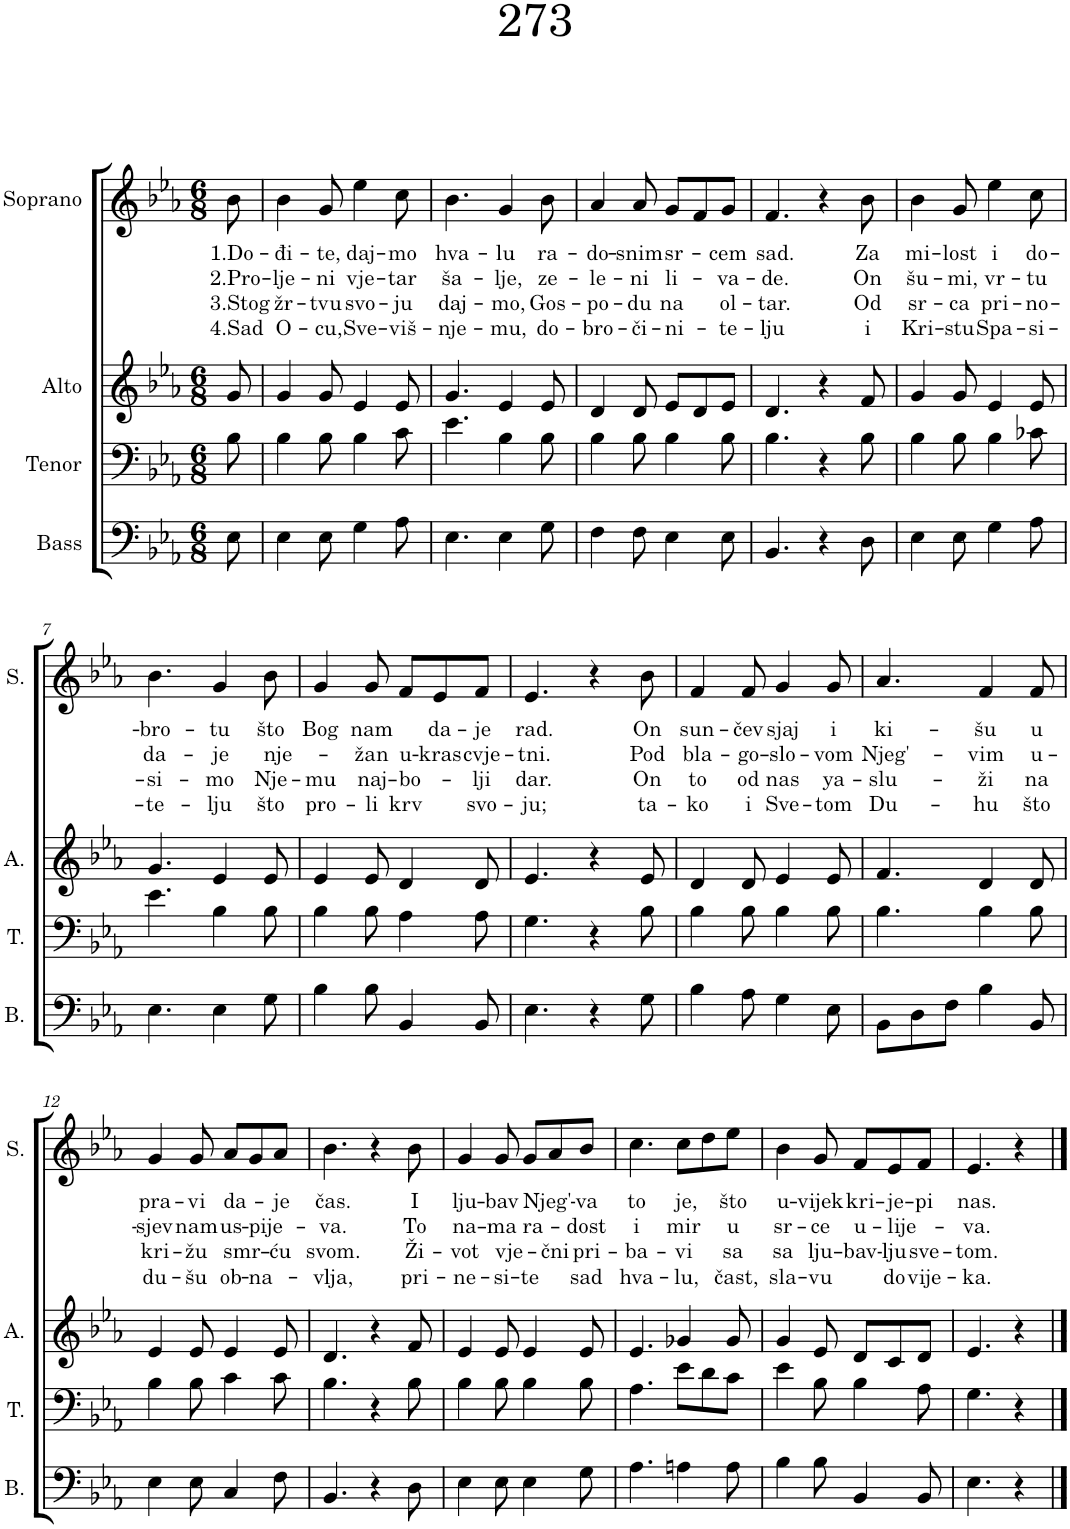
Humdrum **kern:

**kern	**kern	**kern	**kern	**text	**text	**text	**text
*part4	*part3	*part2	*part1	*part1	*part1	*part1	*part1
*staff4	*staff3	*staff2	*staff1	*staff1	*staff1	*staff1	*staff1
*I"Bass	*I"Tenor	*I"Alto	*I"Soprano	*	*	*	*
*I'B.	*I'T.	*I'A.	*I'S.	*	*	*	*
*clefF4	*clefF4	*clefG2	*clefG2	*	*	*	*
*k[b-e-a-]	*k[b-e-a-]	*k[b-e-a-]	*k[b-e-a-]	*	*	*	*
*M6/8	*M6/8	*M6/8	*M6/8	*	*	*	*
=1	=1	=1	=1	=1	=1	=1	=1
!	!	!	!	!LO:LY:b	!LO:LY:b	!LO:LY:b	!LO:LY:b
8E-\	8B-\	8g/	8b-\	1.Do-	2.Pro-	3.Stog	4.Sad
=2	=2	=2	=2	=2	=2	=2	=2
!	!	!	!	!LO:LY:b	!LO:LY:b	!LO:LY:b	!LO:LY:b
4E-\	4B-\	4g/	4b-\	-đi-	-lje-	žr-	O-
!	!	!	!	!LO:LY:b	!LO:LY:b	!LO:LY:b	!LO:LY:b
8E-\	8B-\	8g/	8g/	-te,	-ni	-tvu	-cu,
!	!	!	!	!LO:LY:b	!LO:LY:b	!LO:LY:b	!LO:LY:b
4G\	4B-\	4e-/	4ee-\	daj-	vje-	svo-	Sve-
!	!	!	!	!LO:LY:b	!LO:LY:b	!LO:LY:b	!LO:LY:b
8A-\	8c\	8e-/	8cc\	-mo	-tar	-ju	-viš-
=3	=3	=3	=3	=3	=3	=3	=3
!	!	!	!	!LO:LY:b	!LO:LY:b	!LO:LY:b	!LO:LY:b
4.E-\	4.e-\	4.g/	4.b-\	hva-	ša-	daj-	-nje-
!	!	!	!	!LO:LY:b	!LO:LY:b	!LO:LY:b	!LO:LY:b
4E-\	4B-\	4e-/	4g/	-lu	-lje,	-mo,	-mu,
!	!	!	!	!LO:LY:b	!LO:LY:b	!LO:LY:b	!LO:LY:b
8G\	8B-\	8e-/	8b-\	ra-	ze-	Gos-	do-
=4	=4	=4	=4	=4	=4	=4	=4
!	!	!	!	!LO:LY:b	!LO:LY:b	!LO:LY:b	!LO:LY:b
4F\	4B-\	4d/	4a-/	-do-	-le-	-po-	-bro-
!	!	!	!	!LO:LY:b	!LO:LY:b	!LO:LY:b	!LO:LY:b
8F\	8B-\	8d/	8a-/	-snim	-ni	-du	-či-
!	!	!	!	!LO:LY:b	!LO:LY:b	!LO:LY:b	!LO:LY:b
4E-\	4B-\	8e-/L	8g/L	sr-	li-	na	-ni-
.	.	8d/	8f/	.	.	.	.
!	!	!	!	!LO:LY:b	!LO:LY:b	!LO:LY:b	!LO:LY:b
8E-\	8B-\	8e-/J	8g/J	-cem	-va-	ol-	-te-
=5	=5	=5	=5	=5	=5	=5	=5
!	!	!	!	!LO:LY:b	!LO:LY:b	!LO:LY:b	!LO:LY:b
4.BB-/	4.B-\	4.d/	4.f/	sad.	-de.	-tar.	-lju
4r	4r	4r	4r	.	.	.	.
!	!	!	!	!LO:LY:b	!LO:LY:b	!LO:LY:b	!LO:LY:b
8D\	8B-\	8f/	8b-\	Za	On	Od	i
=6	=6	=6	=6	=6	=6	=6	=6
!	!	!	!	!LO:LY:b	!LO:LY:b	!LO:LY:b	!LO:LY:b
4E-\	4B-\	4g/	4b-\	mi-	šu-	sr-	Kri-
!	!	!	!	!LO:LY:b	!LO:LY:b	!LO:LY:b	!LO:LY:b
8E-\	8B-\	8g/	8g/	-lost	-mi,	-ca	-stu
!	!	!	!	!LO:LY:b	!LO:LY:b	!LO:LY:b	!LO:LY:b
4G\	4B-\	4e-/	4ee-\	i	vr-	pri-	Spa-
!	!	!	!	!LO:LY:b	!LO:LY:b	!LO:LY:b	!LO:LY:b
8A-\	8c-X\	8e-/	8cc\	do-	-tu	-no-	-si-
!!LO:LB:g=z
=7	=7	=7	=7	=7	=7	=7	=7
!	!	!	!	!LO:LY:b	!LO:LY:b	!LO:LY:b	!LO:LY:b
4.E-\	4.e-\	4.g/	4.b-\	-bro-	da-	-si-	-te-
!	!	!	!	!LO:LY:b	!LO:LY:b	!LO:LY:b	!LO:LY:b
4E-\	4B-\	4e-/	4g/	-tu	-je	-mo	-lju
!	!	!	!	!LO:LY:b	!LO:LY:b	!LO:LY:b	!LO:LY:b
8G\	8B-\	8e-/	8b-\	što	nje-	Nje-	što
=8	=8	=8	=8	=8	=8	=8	=8
!	!	!	!	!LO:LY:b	!	!LO:LY:b	!LO:LY:b
4B-\	4B-\	4e-/	4g/	Bog	.	-mu	pro-
!	!	!	!	!LO:LY:b	!LO:LY:b	!LO:LY:b	!LO:LY:b
8B-\	8B-\	8e-/	8g/	nam	-žan	naj-	-li
!	!	!	!	!	!LO:LY:b	!LO:LY:b	!LO:LY:b
4BB-/	4A-\	4d/	8f/L	.	u-	-bo-	krv
!	!	!	!	!LO:LY:b	!LO:LY:b	!	!
.	.	.	8e-/	da-	-kras	.	.
!	!	!	!	!LO:LY:b	!LO:LY:b	!LO:LY:b	!LO:LY:b
8BB-/	8A-\	8d/	8f/J	-je	cvje-	-lji	svo-
=9	=9	=9	=9	=9	=9	=9	=9
!	!	!	!	!LO:LY:b	!LO:LY:b	!LO:LY:b	!LO:LY:b
4.E-\	4.G\	4.e-/	4.e-/	rad.	-tni.	dar.	-ju;
4r	4r	4r	4r	.	.	.	.
!	!	!	!	!LO:LY:b	!LO:LY:b	!LO:LY:b	!LO:LY:b
8G\	8B-\	8e-/	8b-\	On	Pod	On	ta-
=10	=10	=10	=10	=10	=10	=10	=10
!	!	!	!	!LO:LY:b	!LO:LY:b	!LO:LY:b	!LO:LY:b
4B-\	4B-\	4d/	4f/	sun-	bla-	to	-ko
!	!	!	!	!LO:LY:b	!LO:LY:b	!LO:LY:b	!LO:LY:b
8A-\	8B-\	8d/	8f/	-čev	-go-	od	i
!	!	!	!	!LO:LY:b	!LO:LY:b	!LO:LY:b	!LO:LY:b
4G\	4B-\	4e-/	4g/	sjaj	-slo-	nas	Sve-
!	!	!	!	!LO:LY:b	!LO:LY:b	!LO:LY:b	!LO:LY:b
8E-\	8B-\	8e-/	8g/	i	-vom	ya-	-tom
=11	=11	=11	=11	=11	=11	=11	=11
!	!	!	!	!LO:LY:b	!LO:LY:b	!LO:LY:b	!LO:LY:b
8BB-\L	4.B-\	4.f/	4.a-/	ki-	Njeg'-	-slu-	Du-
8D\	.	.	.	.	.	.	.
8F\J	.	.	.	.	.	.	.
!	!	!	!	!LO:LY:b	!LO:LY:b	!LO:LY:b	!LO:LY:b
4B-\	4B-\	4d/	4f/	-šu	-vim	-ži	-hu
!	!	!	!	!LO:LY:b	!LO:LY:b	!LO:LY:b	!LO:LY:b
8BB-/	8B-\	8d/	8f/	u	u-	na	što
!!LO:LB:g=z
=12	=12	=12	=12	=12	=12	=12	=12
!	!	!	!	!LO:LY:b	!LO:LY:b	!LO:LY:b	!LO:LY:b
4E-\	4B-\	4e-/	4g/	pra-	-sjev	kri-	du-
!	!	!	!	!LO:LY:b	!LO:LY:b	!LO:LY:b	!LO:LY:b
8E-\	8B-\	8e-/	8g/	-vi	nam	-žu	-šu
!	!	!	!	!LO:LY:b	!LO:LY:b	!LO:LY:b	!LO:LY:b
4C/	4c\	4e-/	8a-/L	da-	us-	smr-	ob-
!	!	!	!	!	!LO:LY:b	!	!LO:LY:b
.	.	.	8g/	.	-pije-	.	-na-
!	!	!	!	!LO:LY:b	!	!LO:LY:b	!
8F\	8c\	8e-/	8a-/J	-je	.	-ću	.
=13	=13	=13	=13	=13	=13	=13	=13
!	!	!	!	!LO:LY:b	!LO:LY:b	!LO:LY:b	!LO:LY:b
4.BB-/	4.B-\	4.d/	4.b-\	čas.	va.	svom.	-vlja,
4r	4r	4r	4r	.	.	.	.
!	!	!	!	!LO:LY:b	!LO:LY:b	!LO:LY:b	!LO:LY:b
8D\	8B-\	8f/	8b-\	I	To	Ži-	pri-
=14	=14	=14	=14	=14	=14	=14	=14
!	!	!	!	!LO:LY:b	!LO:LY:b	!LO:LY:b	!LO:LY:b
4E-\	4B-\	4e-/	4g/	lju-	na-	-vot	-ne-
!	!	!	!	!LO:LY:b	!LO:LY:b	!LO:LY:b	!LO:LY:b
8E-\	8B-\	8e-/	8g/	-bav	-ma	vje-	-si-
!	!	!	!	!LO:LY:b	!LO:LY:b	!	!LO:LY:b
4E-\	4B-\	4e-/	8g/L	Njeg'-	ra-	.	-te
!	!	!	!	!	!	!LO:LY:b	!
.	.	.	8a-/	.	.	-čni	.
!	!	!	!	!LO:LY:b	!LO:LY:b	!LO:LY:b	!LO:LY:b
8G\	8B-\	8e-/	8b-/J	-va	-dost	pri-	sad
=15	=15	=15	=15	=15	=15	=15	=15
!	!	!	!	!LO:LY:b	!LO:LY:b	!LO:LY:b	!LO:LY:b
4.A-\	4.A-\	4.e-/	4.cc\	to	i	-ba-	hva-
!	!	!	!	!LO:LY:b	!LO:LY:b	!LO:LY:b	!LO:LY:b
4An\	8e-\L	4g-X/	8cc\L	je,	mir	-vi	-lu,
.	8d\	.	8dd\	.	.	.	.
!	!	!	!	!LO:LY:b	!LO:LY:b	!LO:LY:b	!LO:LY:b
8A\	8c\J	8g-/	8ee-\J	što	u	sa	čast,
=16	=16	=16	=16	=16	=16	=16	=16
!	!	!	!	!LO:LY:b	!LO:LY:b	!LO:LY:b	!LO:LY:b
4B-\	4e-\	4g/	4b-\	u-	sr-	sa	sla-
!	!	!	!	!LO:LY:b	!LO:LY:b	!LO:LY:b	!LO:LY:b
8B-\	8B-\	8e-/	8g/	-vijek	-ce	lju-	-vu
!	!	!	!	!LO:LY:b	!LO:LY:b	!LO:LY:b	!
4BB-/	4B-\	8d/L	8f/L	kri-	u-	-bav-	.
!	!	!	!	!LO:LY:b	!LO:LY:b	!LO:LY:b	!LO:LY:b
.	.	8c/	8e-/	-je-	-lije-	-lju	do
!	!	!	!	!LO:LY:b	!	!LO:LY:b	!LO:LY:b
8BB-/	8A-\	8d/J	8f/J	-pi	.	sve-	vije-
=17	=17	=17	=17	=17	=17	=17	=17
!	!	!	!	!LO:LY:b	!LO:LY:b	!LO:LY:b	!LO:LY:b
4.E-\	4.G\	4.e-/	4.e-/	nas.	-va.	-tom.	-ka.
4r	4r	4r	4r	.	.	.	.
==	==	==	==	==	==	==	==
*-	*-	*-	*-	*-	*-	*-	*-
